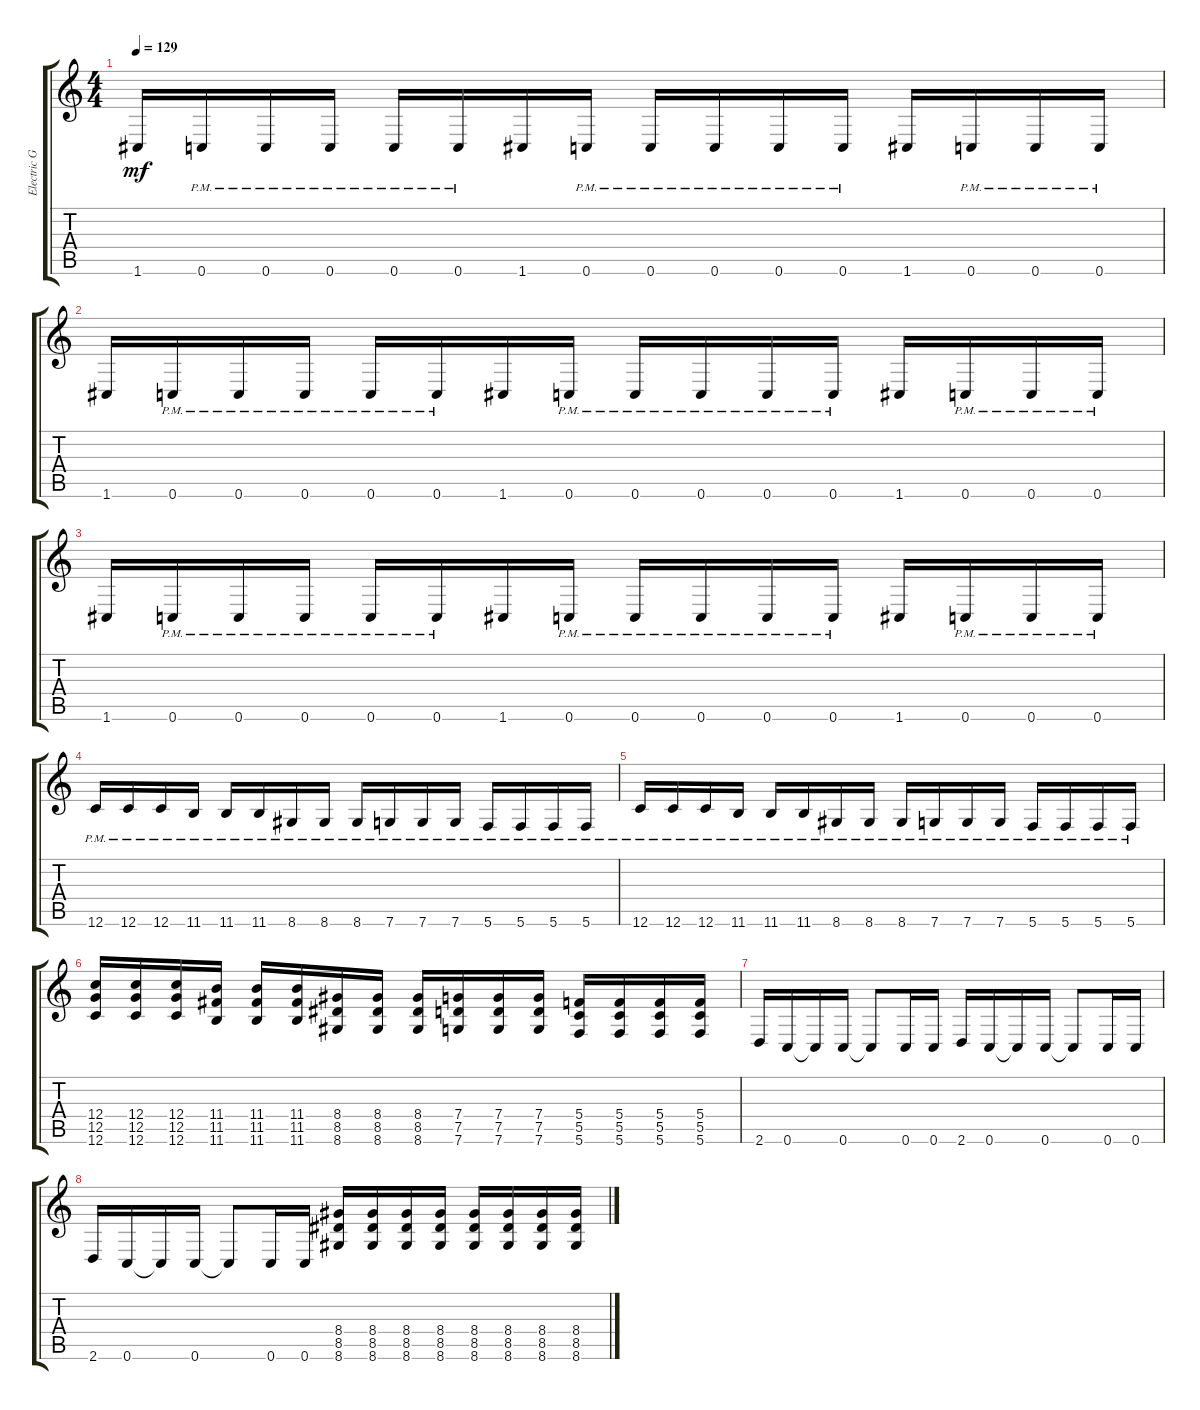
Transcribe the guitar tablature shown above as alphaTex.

\track ("Electric Guitar" "Electric G") {instrument distortionguitar}
\staff {score tabs}
\tuning (D4 A3 F3 C3 G2 C2) {hide}
\ts (4 4)
\tempo 129
\clef g2
\ks c
1.6.16{dy mf} 0.6{pm}.16 0.6{pm}.16 0.6{pm}.16 0.6{pm}.16 0.6{pm}.16 1.6.16 0.6{pm}.16 0.6{pm}.16 0.6{pm}.16 0.6{pm}.16 0.6{pm}.16 1.6.16 0.6{pm}.16 0.6{pm}.16 0.6{pm}.16 |
1.6.16 0.6{pm}.16 0.6{pm}.16 0.6{pm}.16 0.6{pm}.16 0.6{pm}.16 1.6.16 0.6{pm}.16 0.6{pm}.16 0.6{pm}.16 0.6{pm}.16 0.6{pm}.16 1.6.16 0.6{pm}.16 0.6{pm}.16 0.6{pm}.16 |
1.6.16 0.6{pm}.16 0.6{pm}.16 0.6{pm}.16 0.6{pm}.16 0.6{pm}.16 1.6.16 0.6{pm}.16 0.6{pm}.16 0.6{pm}.16 0.6{pm}.16 0.6{pm}.16 1.6.16 0.6{pm}.16 0.6{pm}.16 0.6{pm}.16 |
12.6{pm}.16 12.6{pm}.16 12.6{pm}.16 11.6{pm}.16 11.6{pm}.16 11.6{pm}.16 8.6{pm}.16 8.6{pm}.16 8.6{pm}.16 7.6{pm}.16 7.6{pm}.16 7.6{pm}.16 5.6{pm}.16 5.6{pm}.16 5.6{pm}.16 5.6{pm}.16 |
12.6{pm}.16 12.6{pm}.16 12.6{pm}.16 11.6{pm}.16 11.6{pm}.16 11.6{pm}.16 8.6{pm}.16 8.6{pm}.16 8.6{pm}.16 7.6{pm}.16 7.6{pm}.16 7.6{pm}.16 5.6{pm}.16 5.6{pm}.16 5.6{pm}.16 5.6{pm}.16 |
(12.4 12.5 12.6).16 (12.4 12.5 12.6).16 (12.4 12.5 12.6).16 (11.4 11.5 11.6).16 (11.4 11.5 11.6).16 (11.4 11.5 11.6).16 (8.4 8.5 8.6).16 (8.4 8.5 8.6).16 (8.4 8.5 8.6).16 (7.4 7.5 7.6).16 (7.4 7.5 7.6).16 (7.4 7.5 7.6).16 (5.4 5.5 5.6).16 (5.4 5.5 5.6).16 (5.4 5.5 5.6).16 (5.4 5.5 5.6).16 |
2.6.16 0.6.16 0.6{t}.16 0.6.16 0.6{t}.8 0.6.16 0.6.16 2.6.16 0.6.16 0.6{t}.16 0.6.16 0.6{t}.8 0.6.16 0.6.16 |
2.6.16 0.6.16 0.6{t}.16 0.6.16 0.6{t}.8 0.6.16 0.6.16 (8.4 8.5 8.6).16 (8.4 8.5 8.6).16 (8.4 8.5 8.6).16 (8.4 8.5 8.6).16 (8.4 8.5 8.6).16 (8.4 8.5 8.6).16 (8.4 8.5 8.6).16 (8.4 8.5 8.6).16
